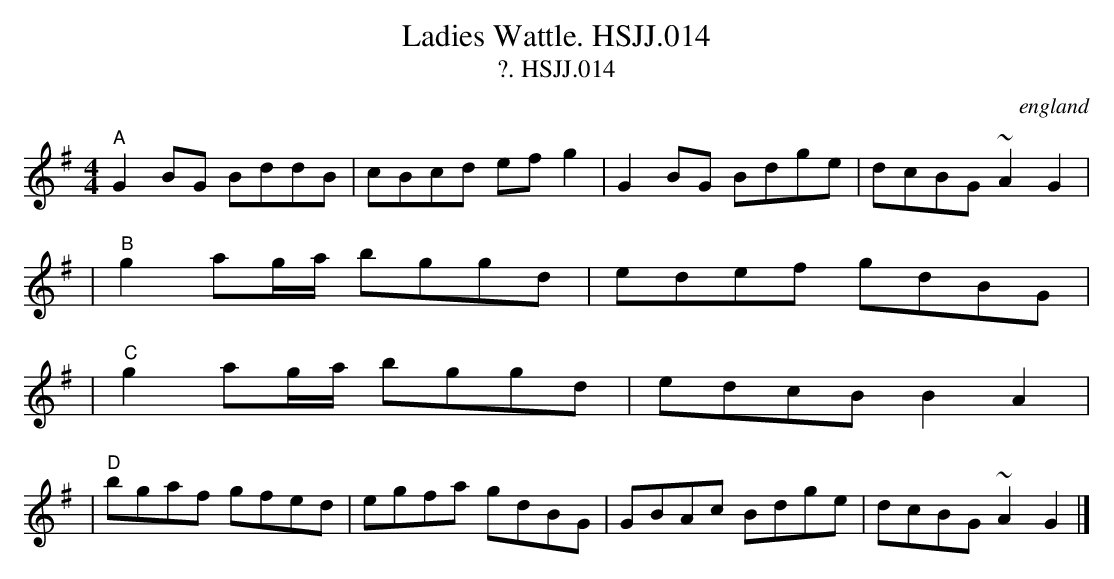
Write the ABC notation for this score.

X:1
T:Ladies Wattle. HSJJ.014
T:?. HSJJ.014
O:england
M:4/4
L:1/8
K:G
"A"G2BG BddB|cBcd efg2|G2BG Bdge|dcBG~A2G2|
|"B"g2ag/a/ bggd|edef gdBG""|
|"C"g2ag/a/ bggd|edcBB2A2|
|"D"bgaf gfed|egfa gdBG|GBAc Bdge|dcBG~A2G2|]
